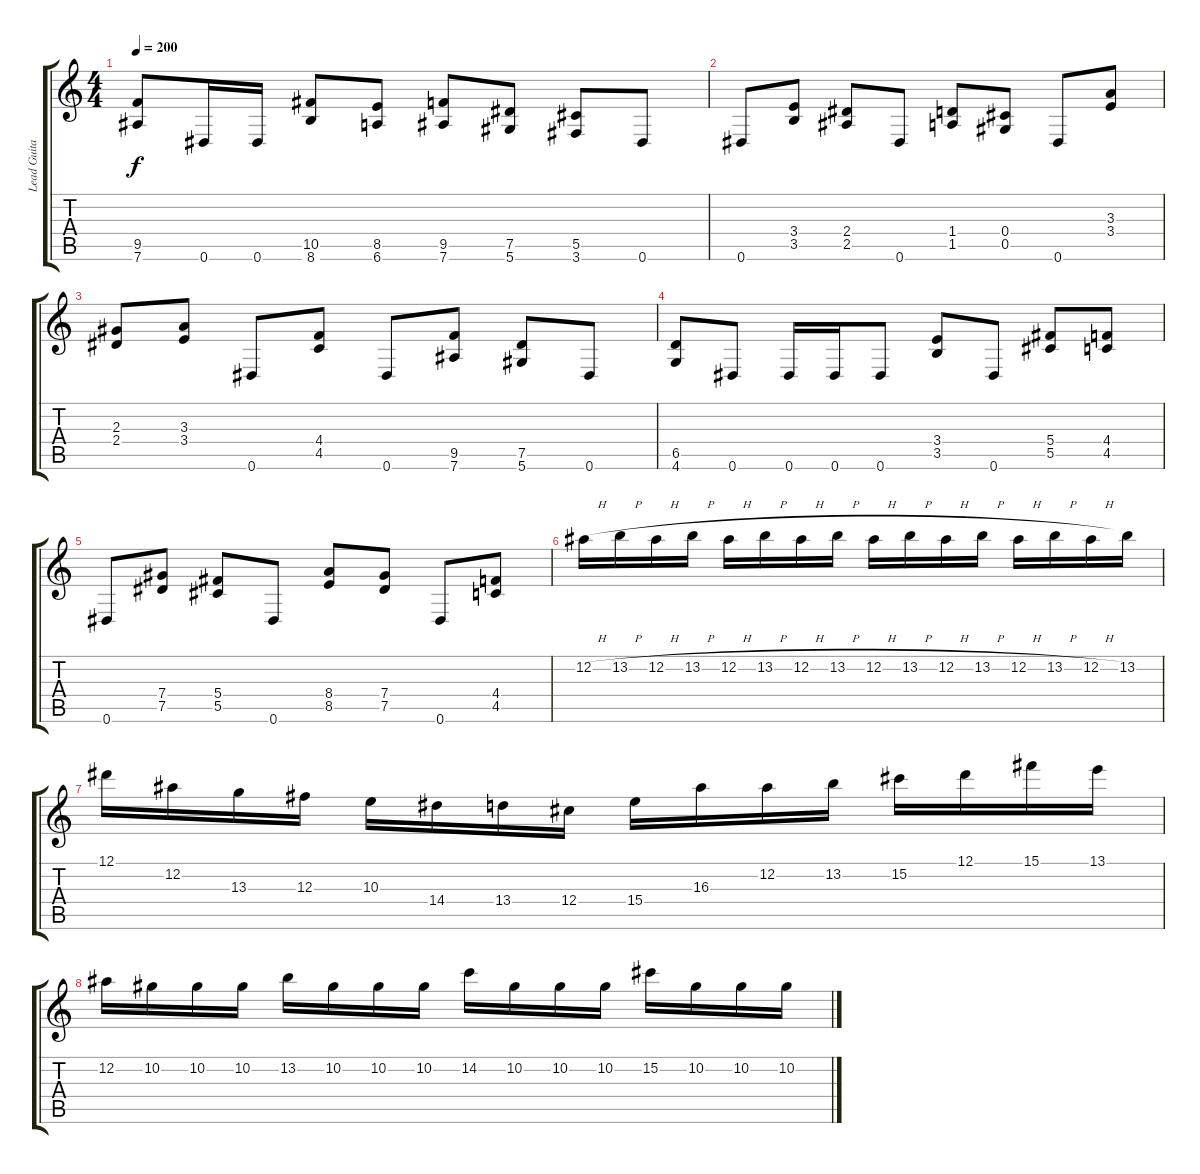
\track ("Lead Guitar" "Lead Guita") {instrument overdrivenguitar}
\staff {score tabs}
\tuning (Eb4 Bb3 Gb3 Db3 Ab2 Eb2) {hide}
\ts (4 4)
\tempo 200
\clef g2
\ks c
(9.5 7.6).8{dy f} 0.6.16 0.6.16 (10.5 8.6).8 (8.5 6.6).8 (9.5 7.6).8 (7.5 5.6).8 (5.5 3.6).8 0.6.8 |
0.6.8 (3.4 3.5).8 (2.4 2.5).8 0.6.8 (1.4 1.5).8 (0.4 0.5).8 0.6.8 (3.3 3.4).8 |
(2.3 2.4).8 (3.3 3.4).8 0.6.8 (4.4 4.5).8 0.6.8 (9.5 7.6).8 (7.5 5.6).8 0.6.8 |
(6.5 4.6).8 0.6.8 0.6.16 0.6.16 0.6.8 (3.4 3.5).8 0.6.8 (5.4 5.5).8 (4.4 4.5).8 |
0.6.8 (7.4 7.5).8 (5.4 5.5).8 0.6.8 (8.4 8.5).8 (7.4 7.5).8 0.6.8 (4.4 4.5).8 |
12.2{h}.16 13.2{h}.16 12.2{h}.16 13.2{h}.16 12.2{h}.16 13.2{h}.16 12.2{h}.16 13.2{h}.16 12.2{h}.16 13.2{h}.16 12.2{h}.16 13.2{h}.16 12.2{h}.16 13.2{h}.16 12.2{h}.16 13.2.16 |
12.1.16 12.2.16 13.3.16 12.3.16 10.3.16 14.4.16 13.4.16 12.4.16 15.4.16 16.3.16 12.2.16 13.2.16 15.2.16 12.1.16 15.1.16 13.1.16 |
12.2.16 10.2.16 10.2.16 10.2.16 13.2.16 10.2.16 10.2.16 10.2.16 14.2.16 10.2.16 10.2.16 10.2.16 15.2.16 10.2.16 10.2.16 10.2.16
